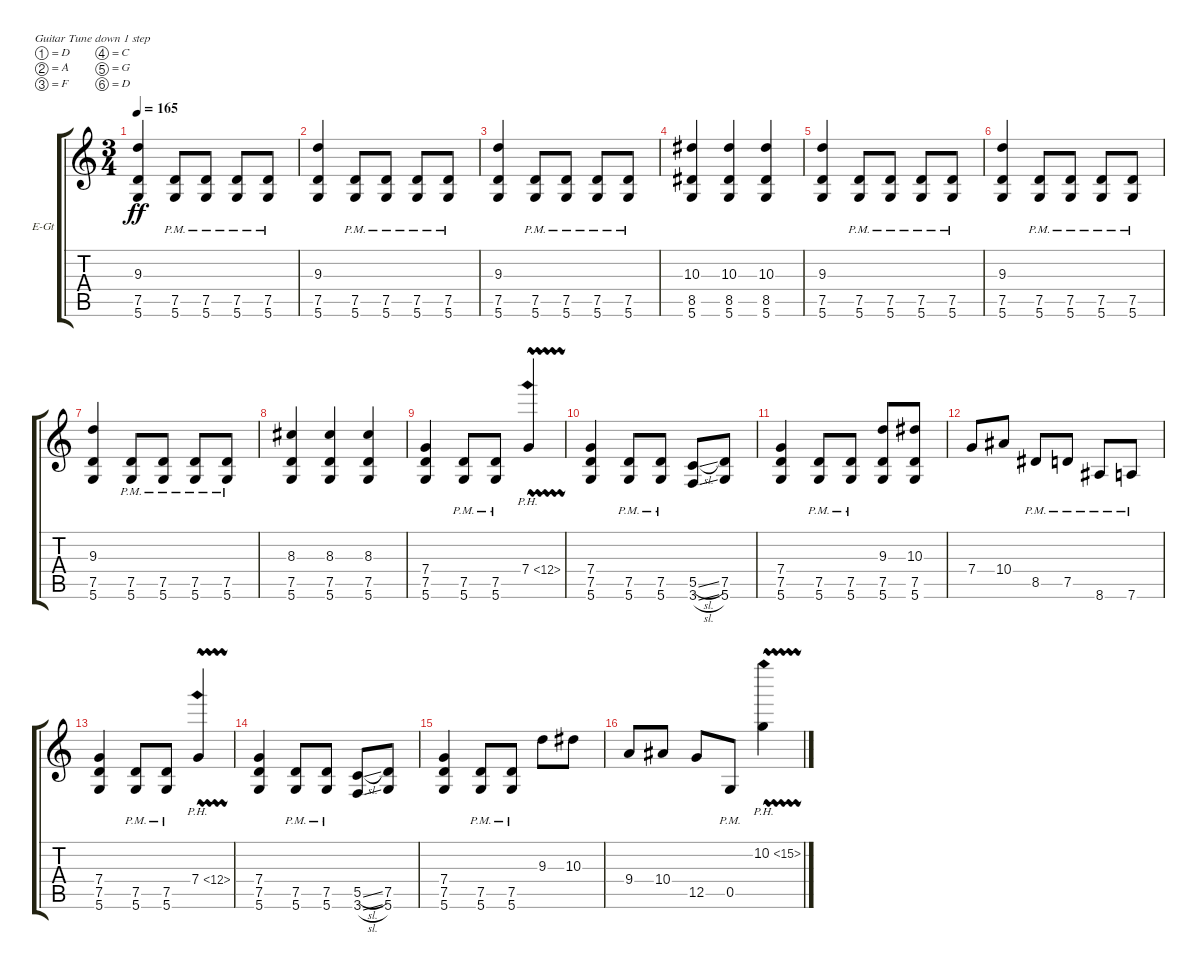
\bracketExtendMode groupsimilarinstruments
\firstSystemTrackNameOrientation horizontal
\otherSystemsTrackNameOrientation horizontal
\track ("Kaleb - Rhythm" "E-Gt") {instrument distortionguitar}
\staff {score tabs}
\tuning (D4 A3 F3 C3 G2 D2)
\ts (3 4)
\tempo 165
\clef g2
\ks c
(5.6 7.5 9.3).4{dy ff instrument distortionguitar} (5.6{pm} 7.5{pm}).8 (5.6{pm} 7.5{pm}).8 (5.6{pm} 7.5{pm}).8 (5.6{pm} 7.5{pm}).8 |
(5.6 7.5 9.3).4 (5.6{pm} 7.5{pm}).8 (5.6{pm} 7.5{pm}).8 (5.6{pm} 7.5{pm}).8 (5.6{pm} 7.5{pm}).8 |
(5.6 7.5 9.3).4 (5.6{pm} 7.5{pm}).8 (5.6{pm} 7.5{pm}).8 (5.6{pm} 7.5{pm}).8 (5.6{pm} 7.5{pm}).8 |
(5.6 8.5 10.3).4 (5.6 8.5 10.3).4 (5.6 8.5 10.3).4 |
(5.6 7.5 9.3).4 (5.6{pm} 7.5{pm}).8 (5.6{pm} 7.5{pm}).8 (5.6{pm} 7.5{pm}).8 (5.6{pm} 7.5{pm}).8 |
(5.6 7.5 9.3).4 (5.6{pm} 7.5{pm}).8 (5.6{pm} 7.5{pm}).8 (5.6{pm} 7.5{pm}).8 (5.6{pm} 7.5{pm}).8 |
(5.6 7.5 9.3).4 (5.6{pm} 7.5{pm}).8 (5.6{pm} 7.5{pm}).8 (5.6{pm} 7.5{pm}).8 (5.6{pm} 7.5{pm}).8 |
(5.6 7.5 8.3).4 (5.6 7.5 8.3).4 (5.6 7.5 8.3).4 |
(5.6 7.5 7.4).4 (5.6{pm} 7.5{pm}).8 (5.6{pm} 7.5{pm}).8 7.4{ph 5 vw}.4 |
(5.6 7.5 7.4).4 (5.6{pm} 7.5{pm}).8 (5.6{pm} 7.5{pm}).8 (3.6{sl} 5.5{sl}).8 (5.6 7.5).8 |
(5.6 7.5 7.4).4 (5.6{pm} 7.5{pm}).8 (5.6{pm} 7.5{pm}).8 (9.3 5.6 7.5).8 (10.3 5.6 7.5).8 |
7.4.8 10.4.8 8.5{pm}.8 7.5{pm}.8 8.6{pm}.8 7.6{pm}.8 |
(5.6 7.5 7.4).4 (5.6{pm} 7.5{pm}).8 (5.6{pm} 7.5{pm}).8 7.4{ph 5 vw}.4 |
(5.6 7.5 7.4).4 (5.6{pm} 7.5{pm}).8 (5.6{pm} 7.5{pm}).8 (3.6{sl} 5.5{sl}).8 (5.6 7.5).8 |
(5.6 7.5 7.4).4 (5.6{pm} 7.5{pm}).8 (5.6{pm} 7.5{pm}).8 9.3.8 10.3.8 |
9.4.8 10.4.8 12.5.8 0.5{pm}.8 10.2{ph 5 vw}.4
